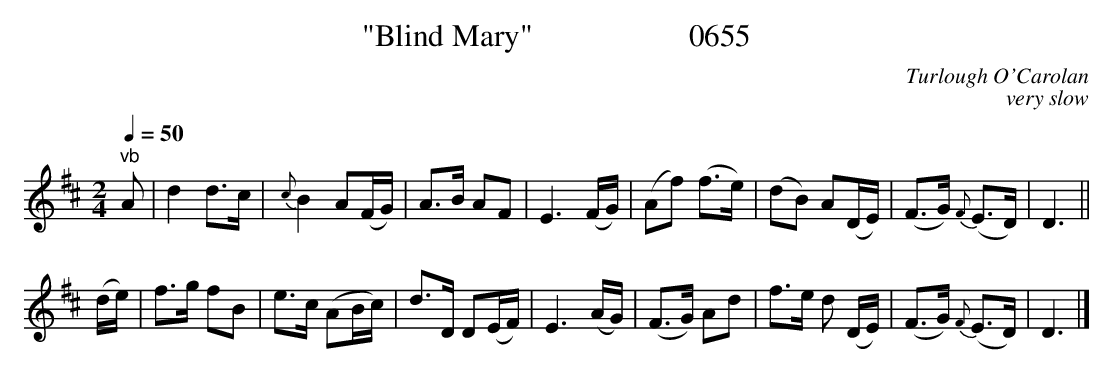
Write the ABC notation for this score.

X:1
T:"Blind Mary"                    0655
C:Turlough O'Carolan
C:very slow
Q:1/4=50
M:2/4
L:1/16
K:D
"^vb"A2|d4d3c|{c}B4A2(FG)|A3B A2F2|E6(FG)|(A2f2) (f3e)|(d2B2) A2(DE)|(F3G) {F}(E3D)|D6||
(de)|f3g f2B2|e3c (A2Bc)|d3D D2(EF)|E6(AG)|(F3G) A2d2|f3e d2 (DE)|(F3G) {F}(E3D)|D6|]
